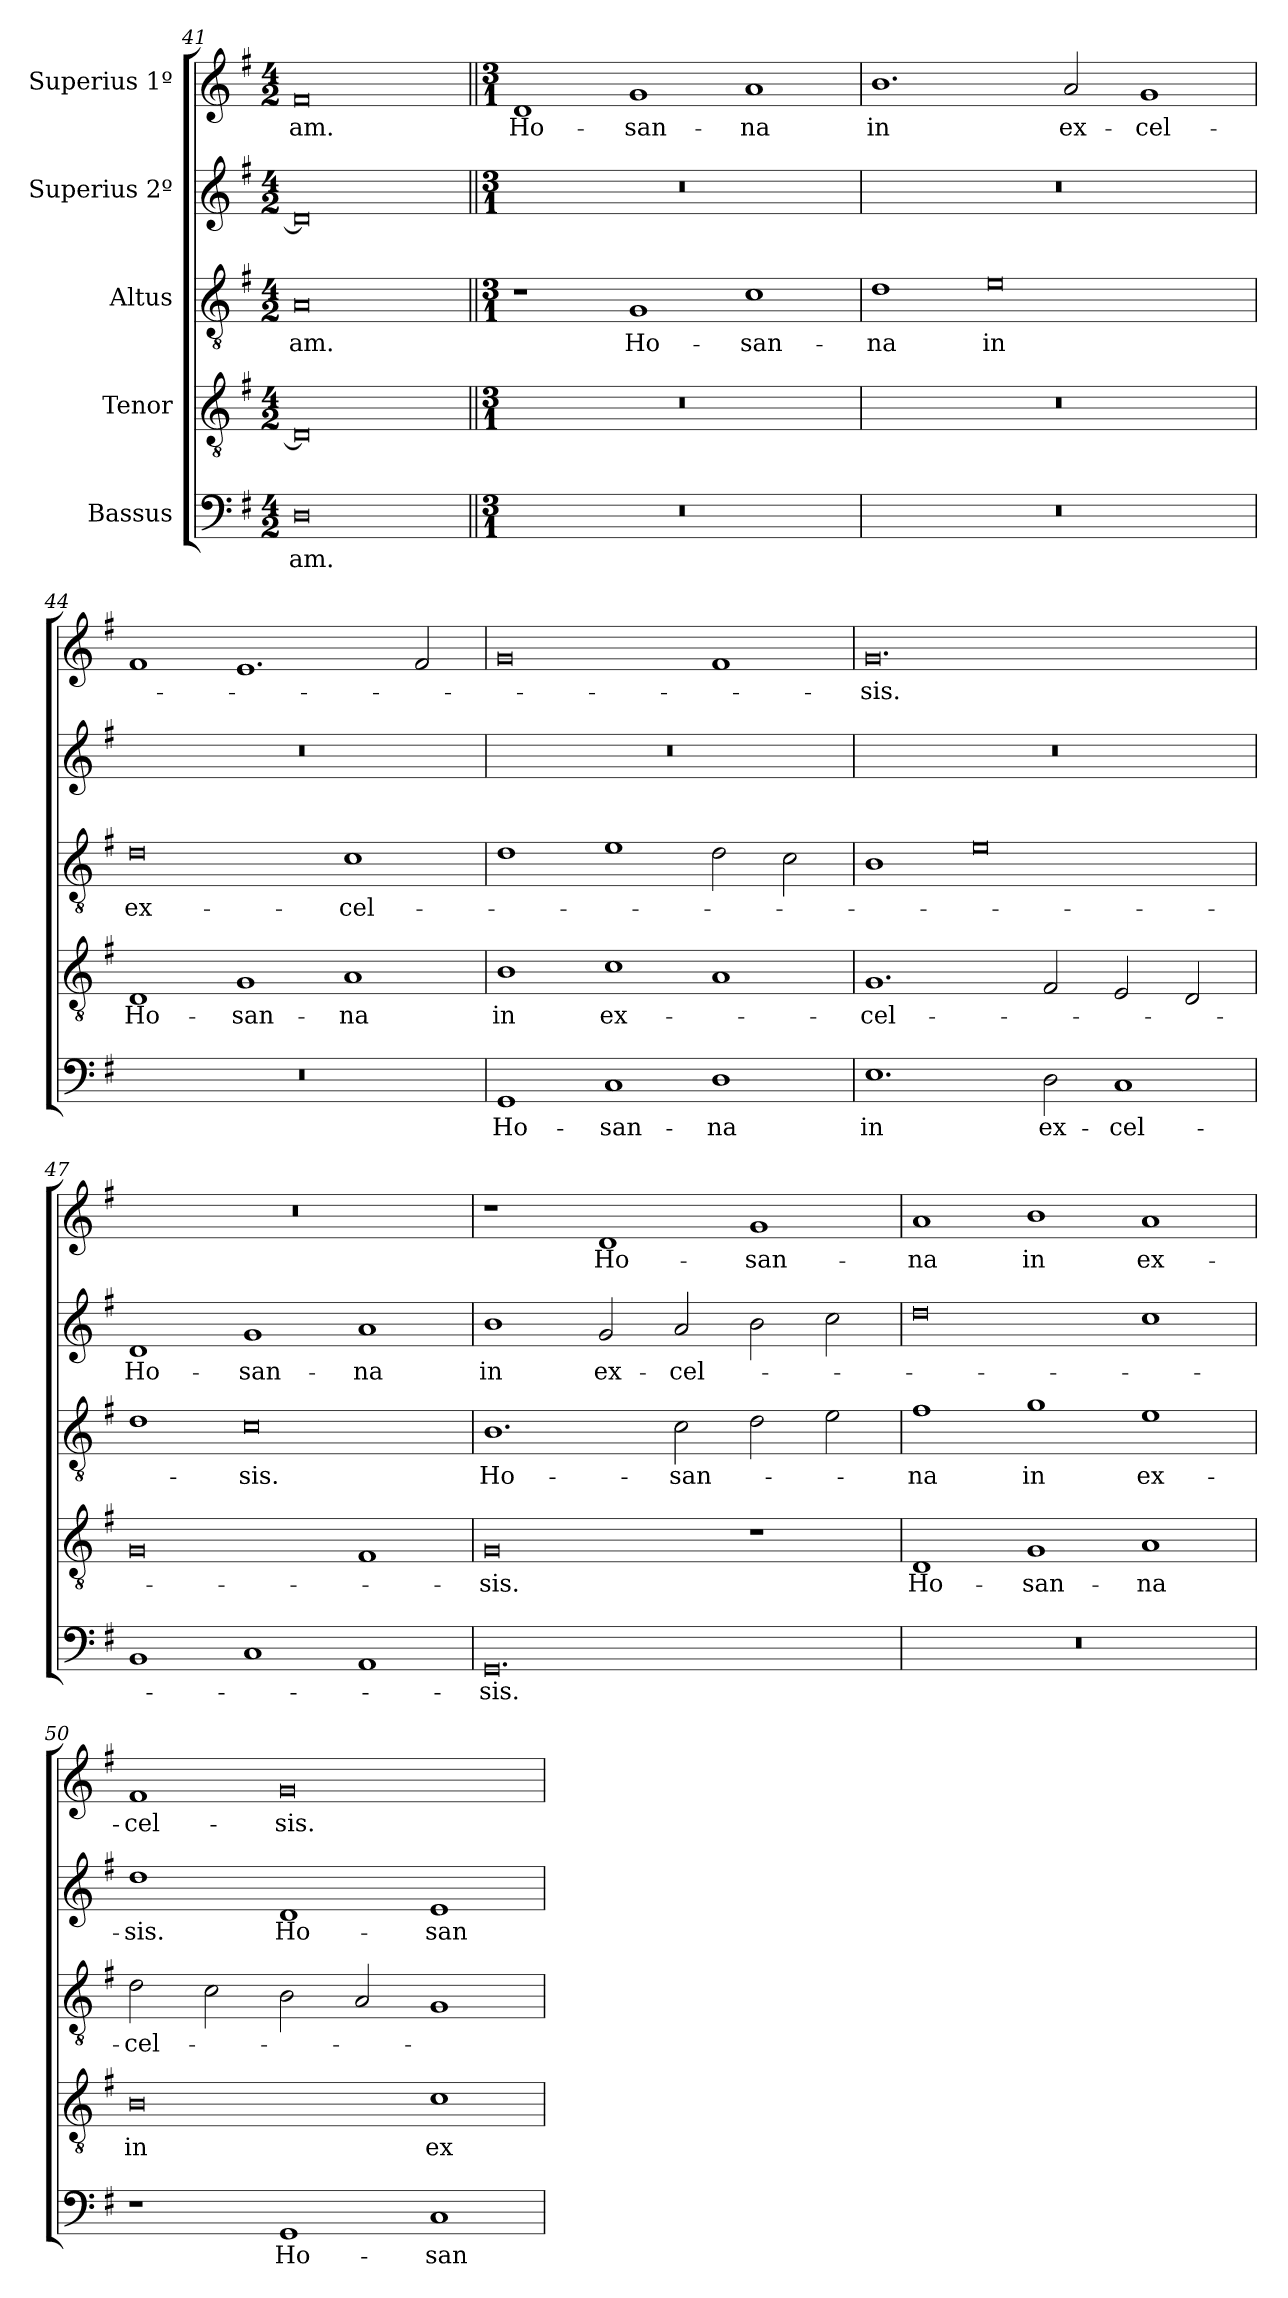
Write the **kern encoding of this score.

**kern	**text	**kern	**text	**kern	**text	**kern	**text	**kern	**text
*part5	*part5	*part4	*part4	*part3	*part3	*part2	*part2	*part1	*part1
*staff5	*staff5	*staff4	*staff4	*staff3	*staff3	*staff2	*staff2	*staff1	*staff1
*I"Bassus	*	*I"Tenor	*	*I"Altus	*	*I"Superius 2º	*	*I"Superius 1º	*
*clefF4	*	*clefGv2	*	*clefGv2	*	*clefG2	*	*clefG2	*
*k[f#]	*	*k[f#]	*	*k[f#]	*	*k[f#]	*	*k[f#]	*
*M4/2	*	*M4/2	*	*M4/2	*	*M4/2	*	*M4/2	*
=41	=41	=41	=41	=41	=41	=41	=41	=41	=41
0D\	-am.	0D/]	.	0A/	-am.	0d/]	.	0f#/	-am.
=42||	=42||	=42||	=42||	=42||	=42||	=42||	=42||	=42||	=42||
*M3/1	*	*M3/1	*	*M3/1	*	*M3/1	*	*M3/1	*
!LO:N:vis=0	!	!LO:N:vis=0	!	!	!	!LO:N:vis=0	!	!	!
0.r	.	0.r	.	1r	.	0.r	.	1d/	Ho-
.	.	.	.	1G/	Ho-	.	.	1g/	-san-
.	.	.	.	1c\	-san-	.	.	1a/	-na
=43	=43	=43	=43	=43	=43	=43	=43	=43	=43
!LO:N:vis=0	!	!LO:N:vis=0	!	!	!	!LO:N:vis=0	!	!	!
0.r	.	0.r	.	1d\	-na	0.r	.	1.b\	in
.	.	.	.	0e\	in	.	.	.	.
.	.	.	.	.	.	.	.	2a/	ex-
.	.	.	.	.	.	.	.	1g/	-cel-
=44	=44	=44	=44	=44	=44	=44	=44	=44	=44
!LO:N:vis=0	!	!	!	!	!	!LO:N:vis=0	!	!	!
0.r	.	1D/	Ho-	0d\	ex-	0.r	.	1f#/	.
.	.	1G/	-san-	.	.	.	.	1.e/	.
.	.	1A/	-na	1c\	-cel-	.	.	.	.
.	.	.	.	.	.	.	.	2f#/	.
=45	=45	=45	=45	=45	=45	=45	=45	=45	=45
!	!	!	!	!	!	!LO:N:vis=0	!	!	!
1GG/	Ho-	1B\	in	1d\	.	0.r	.	0g/	.
1C/	-san-	1c\	ex-	1e\	.	.	.	.	.
1D\	-na	1A/	.	2d\	.	.	.	1f#/	.
.	.	.	.	2c\	.	.	.	.	.
=46	=46	=46	=46	=46	=46	=46	=46	=46	=46
!	!	!	!	!	!	!LO:N:vis=0	!	!	!
1.E\	in	1.G/	-cel-	1B\	.	0.r	.	0.g/	-sis.
.	.	.	.	0e\	.	.	.	.	.
2D\	ex-	2F#/	.	.	.	.	.	.	.
1C/	-cel-	2E/	.	.	.	.	.	.	.
.	.	2D/	.	.	.	.	.	.	.
=47	=47	=47	=47	=47	=47	=47	=47	=47	=47
!	!	!	!	!	!	!	!	!LO:N:vis=0	!
1BB/	.	0G/	.	1d\	.	1d/	Ho-	0.r	.
1C/	.	.	.	0c\	-sis.	1g/	-san-	.	.
1AA/	.	1F#/	.	.	.	1a/	-na	.	.
=48	=48	=48	=48	=48	=48	=48	=48	=48	=48
0.GG/	-sis.	0G/	-sis.	1.B\	Ho-	1b\	in	1r	.
.	.	.	.	.	.	2g/	ex-	1d/	Ho-
.	.	.	.	2c\	-san-	2a/	-cel-	.	.
.	.	1r	.	2d\	.	2b\	.	1g/	-san-
.	.	.	.	2e\	.	2cc\	.	.	.
=49	=49	=49	=49	=49	=49	=49	=49	=49	=49
!LO:N:vis=0	!	!	!	!	!	!	!	!	!
0.r	.	1D/	Ho-	1f#\	-na	0dd\	.	1a/	-na
.	.	1G/	-san-	1g\	in	.	.	1b\	in
.	.	1A/	-na	1e\	ex-	1cc\	.	1a/	ex-
=50	=50	=50	=50	=50	=50	=50	=50	=50	=50
1r	.	0B\	in	2d\	-cel-	1dd\	-sis.	1f#/	-cel-
.	.	.	.	2c\	.	.	.	.	.
1GG/	Ho-	.	.	2B\	.	1d/	Ho-	0g/	-sis.
.	.	.	.	2A/	.	.	.	.	.
1C/	-san-	1c\	ex-	1G/	.	1e/	-san-	.	.
=	=	=	=	=	=	=	=	=	=
*-	*-	*-	*-	*-	*-	*-	*-	*-	*-
